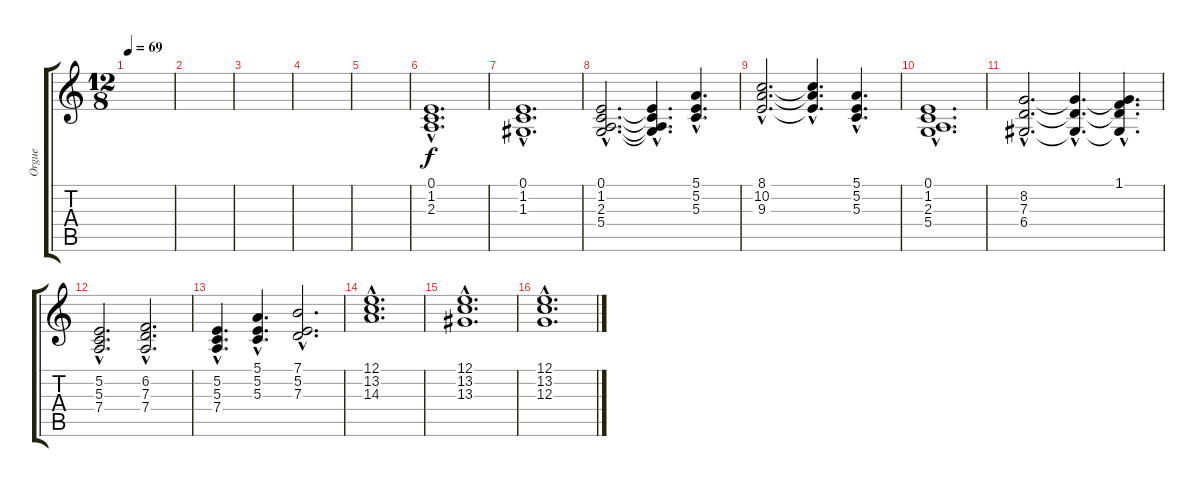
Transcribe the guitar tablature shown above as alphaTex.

\track ("Orgue" "Orgue") {instrument drawbarorgan}
\staff {score tabs}
\tuning (E4 B3 G3 D3 A2 E2) {hide}
\ts (12 8)
\tempo 69
\clef g2
\ks c
|
|
|
|
|
(0.1{hac} 1.2{hac} 2.3{hac}).1{d} |
(0.1{hac} 1.2{hac} 1.3{hac}).1{d} |
(0.1{hac} 1.2{hac} 2.3{hac} 5.4{hac}).2{d} (0.1{hac t} 1.2{hac t} 2.3{hac t} 5.4{hac t}).4{d} (5.1{hac} 5.2{hac} 5.3{hac}).4{d} |
(8.1{hac} 10.2{hac} 9.3{hac}).2{d} (8.1{hac t} 10.2{hac t} 9.3{hac t}).4{d} (5.1{hac} 5.2{hac} 5.3{hac}).4{d} |
(0.1{hac} 1.2{hac} 2.3{hac} 5.4{hac}).1{d} |
(8.2{hac} 7.3{hac} 6.4{hac}).2{d} (8.2{hac t} 7.3{hac t} 6.4{hac t}).4{d} (1.1{hac} 8.2{hac t} 7.3{hac t} 6.4{hac t}).4{d} |
(5.2{hac} 5.3{hac} 7.4{hac}).2{d} (6.2{hac} 7.3{hac} 7.4{hac}).2{d} |
(5.2{hac} 5.3{hac} 7.4{hac}).4{d} (5.1{hac} 5.2{hac} 5.3{hac}).4{d} (7.1{hac} 5.2{hac} 7.3{hac}).2{d} |
(12.1{hac} 13.2{hac} 14.3{hac}).1{d} |
(12.1{hac} 13.2{hac} 13.3{hac}).1{d} |
(12.1{hac} 13.2{hac} 12.3{hac}).1{d}
